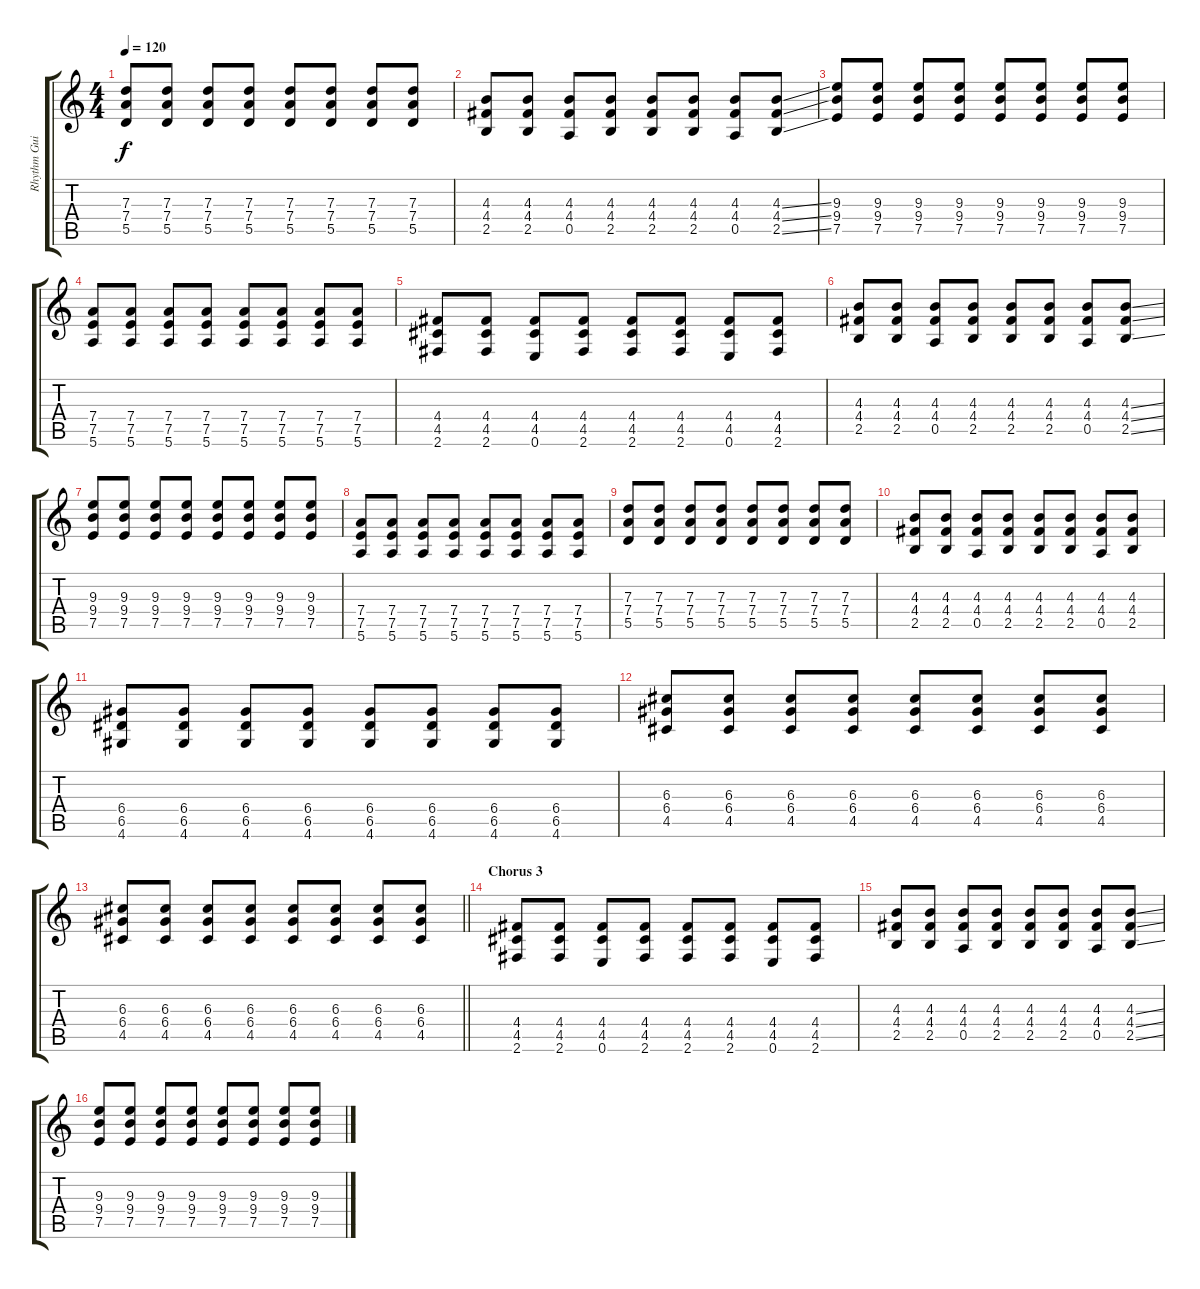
\track ("Rhythm Guitar" "Rhythm Gui") {instrument distortionguitar}
\staff {score tabs}
\tuning (E4 B3 G3 D3 A2 E2) {hide}
\ts (4 4)
\tempo 120
\clef g2
\ks c
(7.3 7.4 5.5).8{dy f} (7.3 7.4 5.5).8 (7.3 7.4 5.5).8 (7.3 7.4 5.5).8 (7.3 7.4 5.5).8 (7.3 7.4 5.5).8 (7.3 7.4 5.5).8 (7.3 7.4 5.5).8 |
(4.3 4.4 2.5).8 (4.3 4.4 2.5).8 (4.3 4.4 0.5).8 (4.3 4.4 2.5).8 (4.3 4.4 2.5).8 (4.3 4.4 2.5).8 (4.3 4.4 0.5).8 (4.3{ss} 4.4{ss} 2.5{ss}).8 |
(9.3 9.4 7.5).8 (9.3 9.4 7.5).8 (9.3 9.4 7.5).8 (9.3 9.4 7.5).8 (9.3 9.4 7.5).8 (9.3 9.4 7.5).8 (9.3 9.4 7.5).8 (9.3 9.4 7.5).8 |
(7.4 7.5 5.6).8 (7.4 7.5 5.6).8 (7.4 7.5 5.6).8 (7.4 7.5 5.6).8 (7.4 7.5 5.6).8 (7.4 7.5 5.6).8 (7.4 7.5 5.6).8 (7.4 7.5 5.6).8 |
(4.4 4.5 2.6).8 (4.4 4.5 2.6).8 (4.4 4.5 0.6).8 (4.4 4.5 2.6).8 (4.4 4.5 2.6).8 (4.4 4.5 2.6).8 (4.4 4.5 0.6).8 (4.4 4.5 2.6).8 |
(4.3 4.4 2.5).8 (4.3 4.4 2.5).8 (4.3 4.4 0.5).8 (4.3 4.4 2.5).8 (4.3 4.4 2.5).8 (4.3 4.4 2.5).8 (4.3 4.4 0.5).8 (4.3{ss} 4.4{ss} 2.5{ss}).8 |
(9.3 9.4 7.5).8 (9.3 9.4 7.5).8 (9.3 9.4 7.5).8 (9.3 9.4 7.5).8 (9.3 9.4 7.5).8 (9.3 9.4 7.5).8 (9.3 9.4 7.5).8 (9.3 9.4 7.5).8 |
(7.4 7.5 5.6).8 (7.4 7.5 5.6).8 (7.4 7.5 5.6).8 (7.4 7.5 5.6).8 (7.4 7.5 5.6).8 (7.4 7.5 5.6).8 (7.4 7.5 5.6).8 (7.4 7.5 5.6).8 |
(7.3 7.4 5.5).8 (7.3 7.4 5.5).8 (7.3 7.4 5.5).8 (7.3 7.4 5.5).8 (7.3 7.4 5.5).8 (7.3 7.4 5.5).8 (7.3 7.4 5.5).8 (7.3 7.4 5.5).8 |
(4.3 4.4 2.5).8 (4.3 4.4 2.5).8 (4.3 4.4 0.5).8 (4.3 4.4 2.5).8 (4.3 4.4 2.5).8 (4.3 4.4 2.5).8 (4.3 4.4 0.5).8 (4.3 4.4 2.5).8 |
(6.4 6.5 4.6).8 (6.4 6.5 4.6).8 (6.4 6.5 4.6).8 (6.4 6.5 4.6).8 (6.4 6.5 4.6).8 (6.4 6.5 4.6).8 (6.4 6.5 4.6).8 (6.4 6.5 4.6).8 |
(6.3 6.4 4.5).8 (6.3 6.4 4.5).8 (6.3 6.4 4.5).8 (6.3 6.4 4.5).8 (6.3 6.4 4.5).8 (6.3 6.4 4.5).8 (6.3 6.4 4.5).8 (6.3 6.4 4.5).8 |
\barLineRight lightlight
(6.3 6.4 4.5).8 (6.3 6.4 4.5).8 (6.3 6.4 4.5).8 (6.3 6.4 4.5).8 (6.3 6.4 4.5).8 (6.3 6.4 4.5).8 (6.3 6.4 4.5).8 (6.3 6.4 4.5).8 |
\section ("" "Chorus 3")
(4.4 4.5 2.6).8{volume 13} (4.4 4.5 2.6).8 (4.4 4.5 0.6).8 (4.4 4.5 2.6).8 (4.4 4.5 2.6).8 (4.4 4.5 2.6).8 (4.4 4.5 0.6).8 (4.4 4.5 2.6).8 |
(4.3 4.4 2.5).8 (4.3 4.4 2.5).8 (4.3 4.4 0.5).8 (4.3 4.4 2.5).8 (4.3 4.4 2.5).8 (4.3 4.4 2.5).8 (4.3 4.4 0.5).8 (4.3{ss} 4.4{ss} 2.5{ss}).8 |
(9.3 9.4 7.5).8 (9.3 9.4 7.5).8 (9.3 9.4 7.5).8 (9.3 9.4 7.5).8 (9.3 9.4 7.5).8 (9.3 9.4 7.5).8 (9.3 9.4 7.5).8 (9.3 9.4 7.5).8
